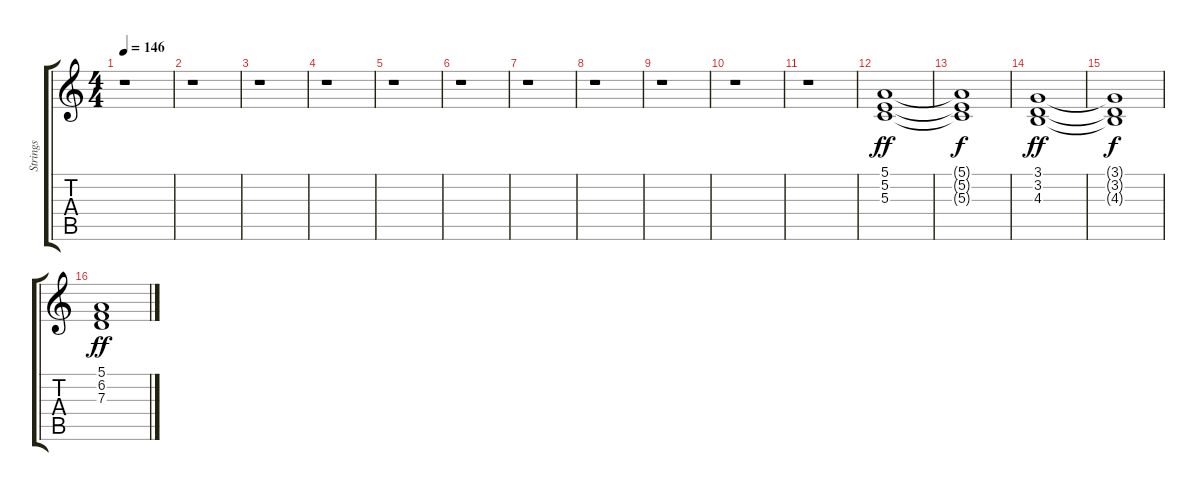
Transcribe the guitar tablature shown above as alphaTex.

\track ("Strings" "Strings") {instrument stringensemble1}
\staff {score tabs}
\tuning (E4 B3 G3 D3 A2 E2) {hide}
\ts (4 4)
\tempo 146
\clef g2
\ks c
r.1{dy f} |
r.1 |
r.1 |
r.1 |
r.1 |
r.1 |
r.1 |
r.1 |
r.1 |
r.1 |
r.1 |
(5.1 5.2 5.3).1{dy ff} |
(5.1{t} 5.2{t} 5.3{t}).1{dy f} |
(3.1 3.2 4.3).1{dy ff} |
(3.1{t} 3.2{t} 4.3{t}).1{dy f} |
(5.1 6.2 7.3).1{dy ff}
